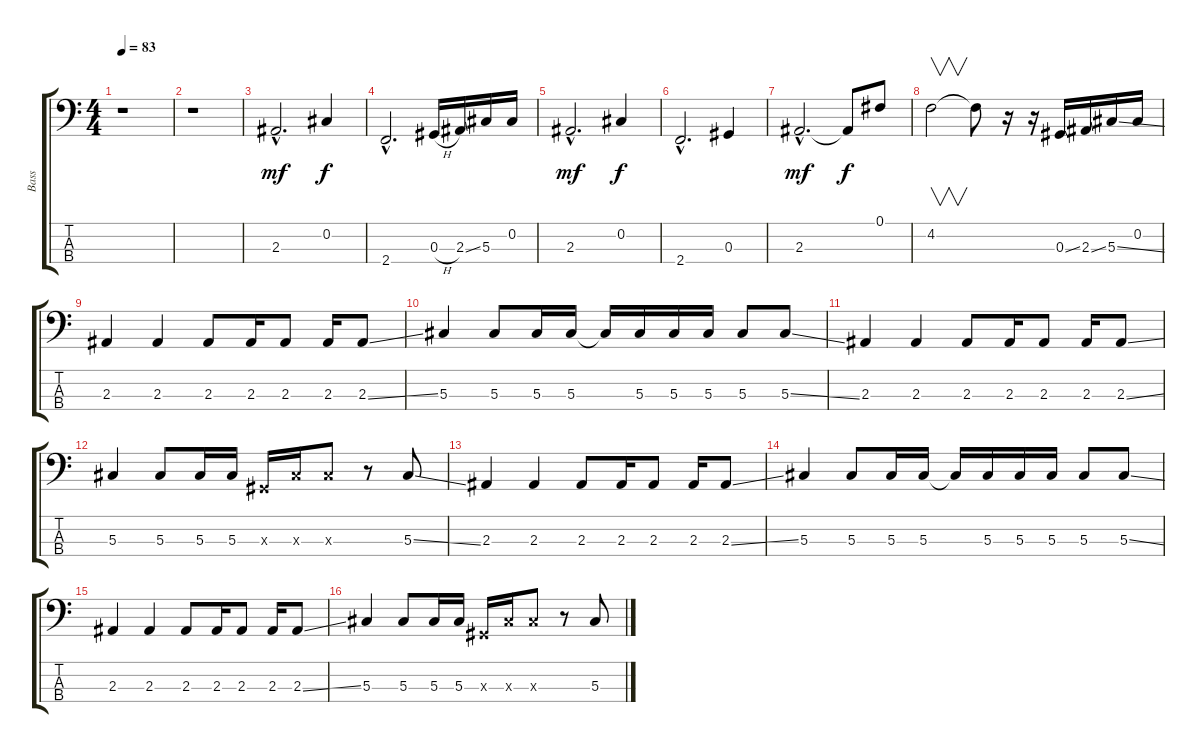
\track ("Bass" "Bass") {instrument electricbasspick}
\staff {score tabs}
\tuning (Gb2 Db2 Ab1 Eb1) {hide}
\ts (4 4)
\tempo 83
\clef f4
\ks c
r.1{dy mf instrument electricbasspick} |
r.1 |
2.3{hac}.2{d} 0.2.4{dy f} |
2.4{hac}.2{d} 0.3{h}.16 2.3{ss}.16 5.3.16 0.2.16 |
2.3{hac}.2{d dy mf} 0.2.4{dy f} |
2.4{hac}.2{d} 0.3.4 |
2.3{hac}.2{d dy mf} 2.3{t}.8{dy f} 0.1.8 |
4.2.2{v} 4.2{t}.8 r.16 r.16 0.3{ss}.16 2.3{ss}.16 5.3{ss}.16 0.2.16 |
2.3.4 2.3.4 2.3.8 2.3.16 2.3.8 2.3.16 2.3{ss}.8 |
5.3.4 5.3.8 5.3.16 5.3.16 5.3{t}.16 5.3.16 5.3.16 5.3.16 5.3.8 5.3{ss}.8 |
2.3.4 2.3.4 2.3.8 2.3.16 2.3.8 2.3.16 2.3{ss}.8 |
5.3.4 5.3.8 5.3.16 5.3.16 0.3{x}.16 5.3{x}.16 5.3{x}.8 r.8 5.3{ss}.8 |
2.3.4 2.3.4 2.3.8 2.3.16 2.3.8 2.3.16 2.3{ss}.8 |
5.3.4 5.3.8 5.3.16 5.3.16 5.3{t}.16 5.3.16 5.3.16 5.3.16 5.3.8 5.3{ss}.8 |
2.3.4 2.3.4 2.3.8 2.3.16 2.3.8 2.3.16 2.3{ss}.8 |
5.3.4 5.3.8 5.3.16 5.3.16 0.3{x}.16 5.3{x}.16 5.3{x}.8 r.8 5.3{ss}.8
